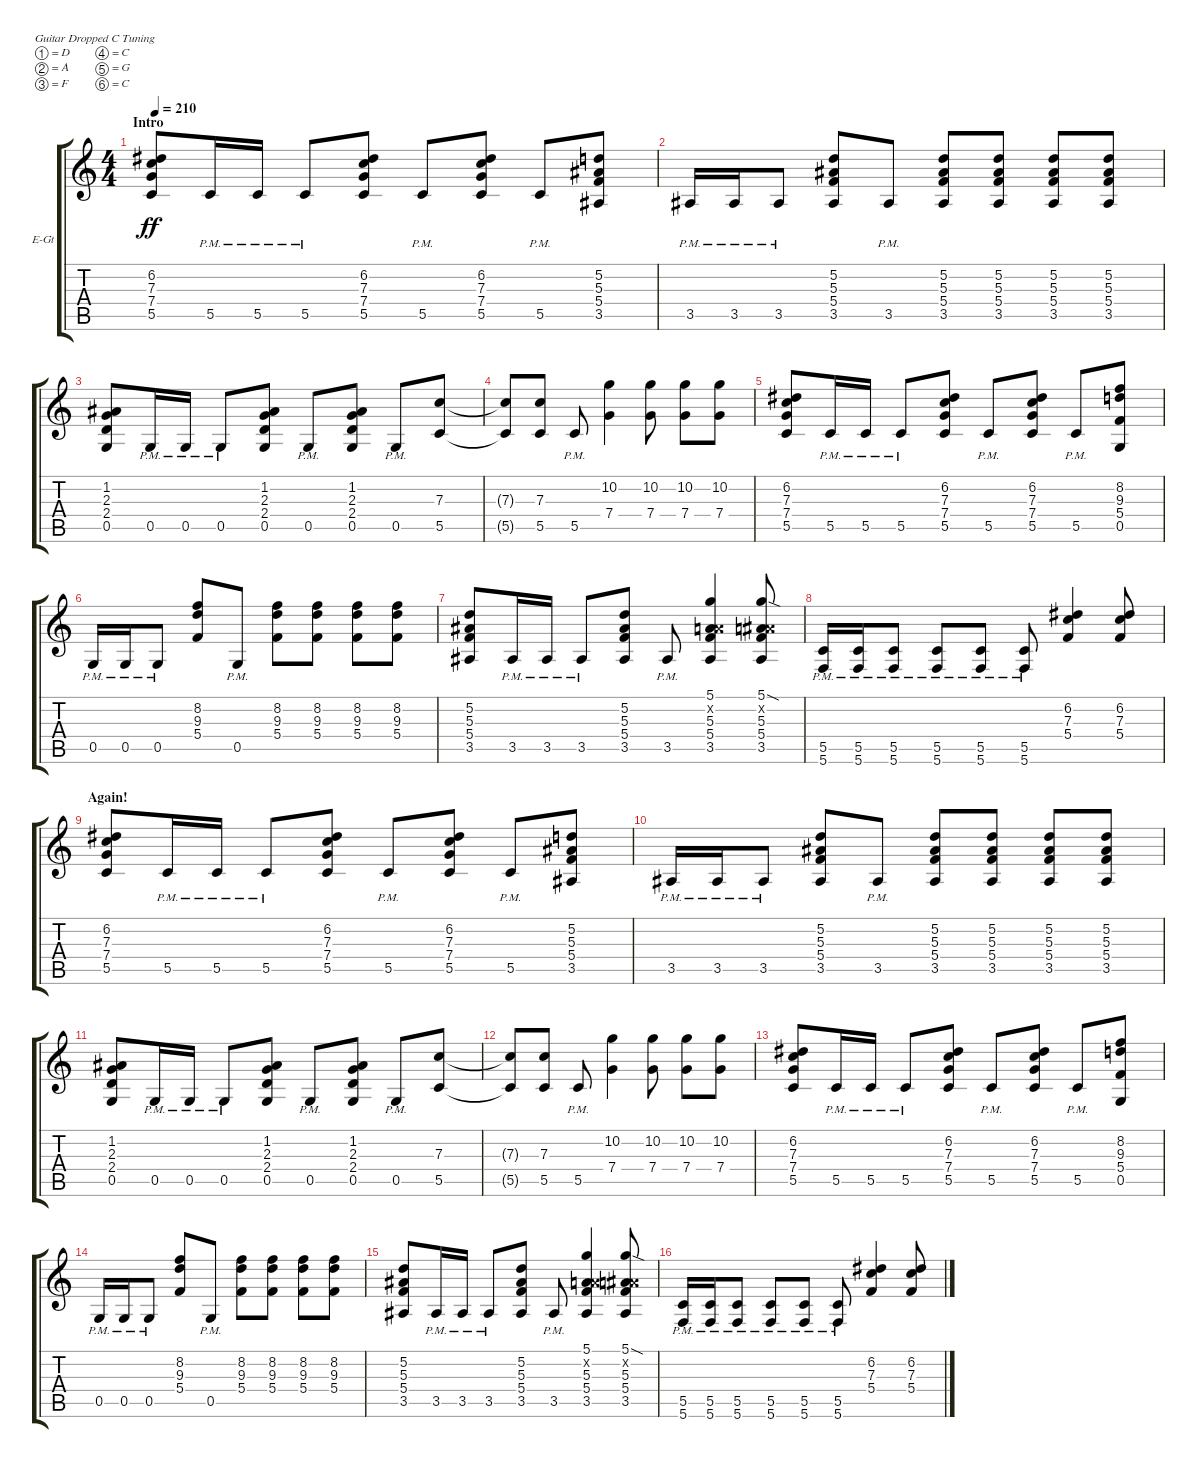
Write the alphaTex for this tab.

\defaultSystemsLayout 4
\bracketExtendMode groupsimilarinstruments
\firstSystemTrackNameOrientation horizontal
\otherSystemsTrackNameOrientation horizontal
\track ("Right Guitar" "E-Gt") {instrument distortionguitar}
\staff {score tabs}
\tuning (D4 A3 F3 C3 G2 C2)
\ts (4 4)
\section ("" "Intro")
\tempo 210
\clef g2
\ks c
(5.5 7.4 7.3 6.2).8{dy ff instrument distortionguitar} 5.5{pm}.16 5.5{pm}.16 5.5{pm}.8 (5.5 7.4 7.3 6.2).8 5.5{pm}.8 (5.5 7.4 7.3 6.2).8 5.5{pm}.8 (3.5 5.4 5.3 5.2).8 |
3.5{pm}.16 3.5{pm}.16 3.5{pm}.8 (3.5 5.4 5.3 5.2).8 3.5{pm}.8 (3.5 5.4 5.3 5.2).8 (5.2 5.3 5.4 3.5).8 (5.2 5.3 5.4 3.5).8 (3.5 5.4 5.3 5.2).8 |
(0.5 2.4 2.3 1.2).8 0.5{pm}.16 0.5{pm}.16 0.5{pm}.8 (0.5 2.4 2.3 1.2).8 0.5{pm}.8 (0.5 2.4 2.3 1.2).8 0.5{pm}.8 (7.3 5.5).8 |
(5.5{t} 7.3{t}).8 (5.5 7.3).8 5.5{pm}.8 (7.4 10.2).4 (10.2 7.4).8 (7.4 10.2).8 (10.2 7.4).8 |
(5.5 7.4 7.3 6.2).8 5.5{pm}.16 5.5{pm}.16 5.5{pm}.8 (5.5 7.4 7.3 6.2).8 5.5{pm}.8 (5.5 7.4 7.3 6.2).8 5.5{pm}.8 (0.5 5.4 9.3 8.2).8 |
0.5{pm}.16 0.5{pm}.16 0.5{pm}.8 (5.4 9.3 8.2).8 0.5{pm}.8 (5.4 9.3 8.2).8 (8.2 9.3 5.4).8 (8.2 9.3 5.4).8 (5.4 9.3 8.2).8 |
(3.5 5.4 5.3 5.2).8 3.5{pm}.16 3.5{pm}.16 3.5{pm}.8 (3.5 5.4 5.3 5.2).8 3.5{pm}.8 (3.5 5.4 5.3 5.1 0.2{x}).4 (5.1{sod} 5.3 5.4 3.5 0.2{x}).8 |
(5.6{pm} 5.5{pm}).16 (5.6{pm} 5.5{pm}).16 (5.6{pm} 5.5{pm}).8 (5.6{pm} 5.5{pm}).8 (5.6{pm} 5.5{pm}).8 (5.6{pm} 5.5{pm}).8 (5.4 7.3 6.2).4 (6.2 7.3 5.4).8 |
\section ("" "Again!")
(5.5 7.4 7.3 6.2).8 5.5{pm}.16 5.5{pm}.16 5.5{pm}.8 (5.5 7.4 7.3 6.2).8 5.5{pm}.8 (5.5 7.4 7.3 6.2).8 5.5{pm}.8 (3.5 5.4 5.3 5.2).8 |
3.5{pm}.16 3.5{pm}.16 3.5{pm}.8 (3.5 5.4 5.3 5.2).8 3.5{pm}.8 (3.5 5.4 5.3 5.2).8 (5.2 5.3 5.4 3.5).8 (5.2 5.3 5.4 3.5).8 (3.5 5.4 5.3 5.2).8 |
(0.5 2.4 2.3 1.2).8 0.5{pm}.16 0.5{pm}.16 0.5{pm}.8 (0.5 2.4 2.3 1.2).8 0.5{pm}.8 (0.5 2.4 2.3 1.2).8 0.5{pm}.8 (7.3 5.5).8 |
(5.5{t} 7.3{t}).8 (5.5 7.3).8 5.5{pm}.8 (7.4 10.2).4 (10.2 7.4).8 (7.4 10.2).8 (10.2 7.4).8 |
(5.5 7.4 7.3 6.2).8 5.5{pm}.16 5.5{pm}.16 5.5{pm}.8 (5.5 7.4 7.3 6.2).8 5.5{pm}.8 (5.5 7.4 7.3 6.2).8 5.5{pm}.8 (0.5 5.4 9.3 8.2).8 |
0.5{pm}.16 0.5{pm}.16 0.5{pm}.8 (5.4 9.3 8.2).8 0.5{pm}.8 (5.4 9.3 8.2).8 (8.2 9.3 5.4).8 (8.2 9.3 5.4).8 (5.4 9.3 8.2).8 |
(3.5 5.4 5.3 5.2).8 3.5{pm}.16 3.5{pm}.16 3.5{pm}.8 (3.5 5.4 5.3 5.2).8 3.5{pm}.8 (3.5 5.4 5.3 5.1 0.2{x}).4 (5.1{sod} 5.3 5.4 3.5 0.2{x}).8 |
(5.6{pm} 5.5{pm}).16 (5.6{pm} 5.5{pm}).16 (5.6{pm} 5.5{pm}).8 (5.6{pm} 5.5{pm}).8 (5.6{pm} 5.5{pm}).8 (5.6{pm} 5.5{pm}).8 (5.4 7.3 6.2).4 (6.2 7.3 5.4).8
